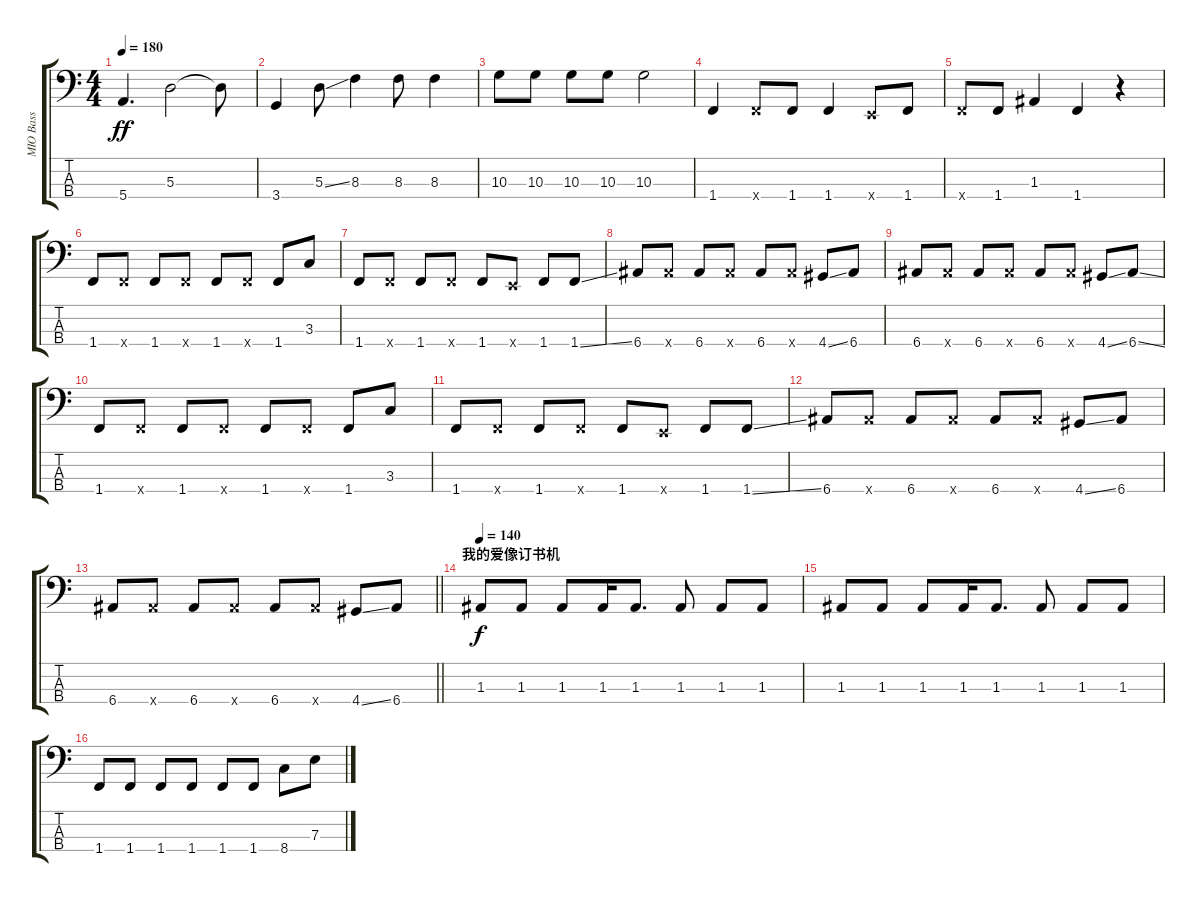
\track ("MIO Bass" "MIO Bass") {instrument electricbassfinger}
\staff {score tabs}
\tuning (G2 D2 A1 E1) {hide}
\ts (4 4)
\tempo 180
\clef f4
\ks c
5.4.4{d dy ff} 5.3.2 5.3{t}.8 |
3.4.4 5.3{ss}.8 8.3.4 8.3.8 8.3.4 |
10.3.8 10.3.8 10.3.8 10.3.8 10.3.2 |
1.4.4 1.4{x}.8 1.4.8 1.4.4 0.4{x}.8 1.4.8 |
1.4{x}.8 1.4.8 1.3.4 1.4.4 r.4 |
1.4.8 1.4{x}.8 1.4.8 1.4{x}.8 1.4.8 1.4{x}.8 1.4.8 3.3.8 |
1.4.8 1.4{x}.8 1.4.8 1.4{x}.8 1.4.8 0.4{x}.8 1.4.8 1.4{ss}.8 |
6.4.8 6.4{x}.8 6.4.8 6.4{x}.8 6.4.8 6.4{x}.8 4.4{ss}.8 6.4.8 |
6.4.8 6.4{x}.8 6.4.8 6.4{x}.8 6.4.8 6.4{x}.8 4.4{ss}.8 6.4{ss}.8 |
1.4.8 1.4{x}.8 1.4.8 1.4{x}.8 1.4.8 1.4{x}.8 1.4.8 3.3.8 |
1.4.8 1.4{x}.8 1.4.8 1.4{x}.8 1.4.8 0.4{x}.8 1.4.8 1.4{ss}.8 |
6.4.8 6.4{x}.8 6.4.8 6.4{x}.8 6.4.8 6.4{x}.8 4.4{ss}.8 6.4.8 |
\barLineRight lightlight
6.4.8 6.4{x}.8 6.4.8 6.4{x}.8 6.4.8 6.4{x}.8 4.4{ss}.8 6.4.8 |
\section ("" "我的爱像订书机")
\tempo 140
1.3.8{dy f} 1.3.8 1.3.8 1.3.16 1.3.8{d} 1.3.8 1.3.8 1.3.8 |
1.3.8 1.3.8 1.3.8 1.3.16 1.3.8{d} 1.3.8 1.3.8 1.3.8 |
1.4.8 1.4.8 1.4.8 1.4.8 1.4.8 1.4.8 8.4.8 7.3.8
